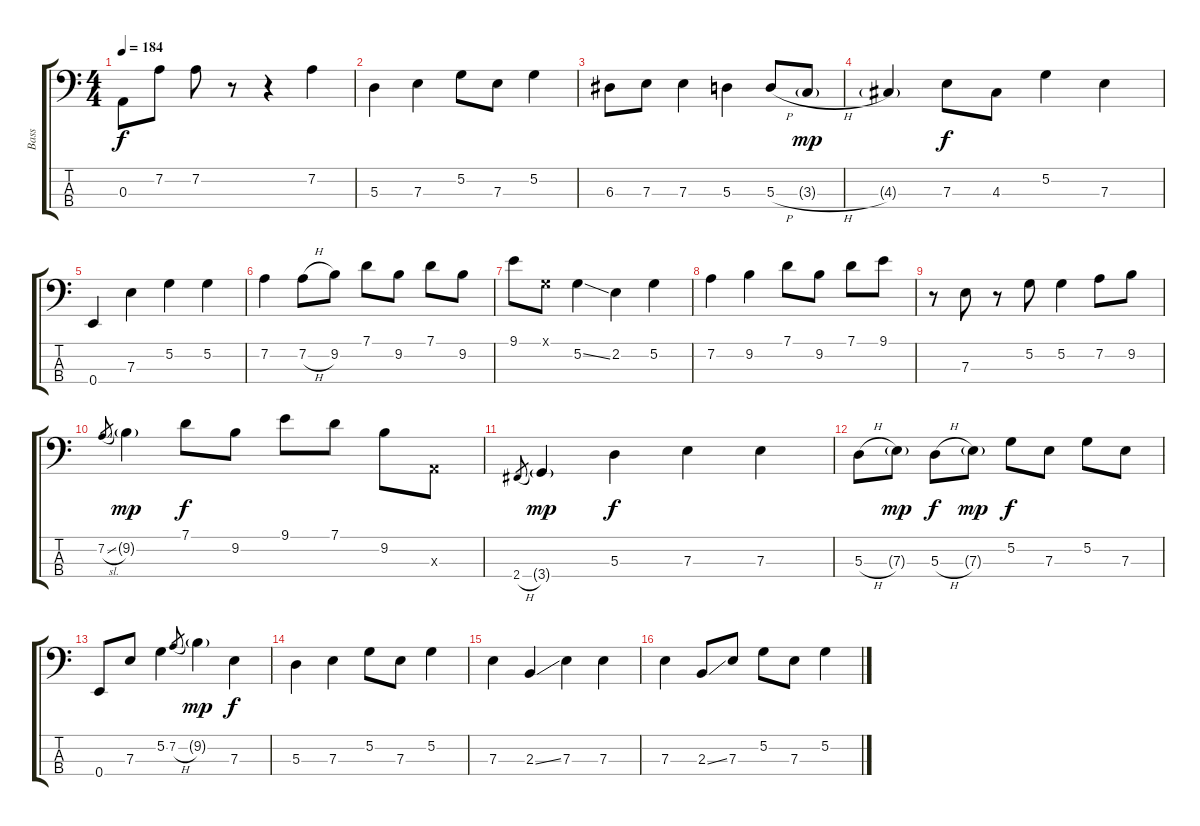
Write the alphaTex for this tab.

\track ("Bass" "Bass") {instrument acousticbass}
\staff {score tabs}
\tuning (G2 D2 A1 E1) {hide}
\ts (4 4)
\tempo 184
\clef f4
\ks c
0.3{t}.8{dy f} 7.2.8 7.2.8 r.8 r.4 7.2.4 |
5.3.4 7.3.4 5.2.8 7.3.8 5.2.4 |
6.3.8 7.3.8 7.3.4 5.3.4 5.3{h}.8 3.3{h g}.8{dy mp} |
4.3{g}.4 7.3.8{dy f} 4.3.8 5.2.4 7.3.4 |
0.4.4 7.3.4 5.2.4 5.2.4 |
7.2.4 7.2{h}.8 9.2.8 7.1.8 9.2.8 7.1.8 9.2.8 |
9.1.8 0.1{x}.8 5.2{ss}.4 2.2.4 5.2.4 |
7.2.4 9.2.4 7.1.8 9.2.8 7.1.8 9.1.8 |
r.8 7.3.8 r.8 5.2.8 5.2.4 7.2.8 9.2.8 |
7.2{sl}.8{gr} 9.2{g}.4{dy mp} 7.1.8{dy f} 9.2.8 9.1.8 7.1.8 9.2.8 0.3{x}.8 |
2.4{h}.8{gr} 3.4{g}.4{dy mp} 5.3.4{dy f} 7.3.4 7.3.4 |
5.3{h}.8 7.3{g}.8{dy mp} 5.3{h}.8{dy f} 7.3{g}.8{dy mp} 5.2.8{dy f} 7.3.8 5.2.8 7.3.8 |
0.4.8 7.3.8 5.2.4 7.2{h}.8{gr} 9.2{g}.4{dy mp} 7.3.4{dy f} |
5.3.4 7.3.4 5.2.8 7.3.8 5.2.4 |
7.3.4 2.3{ss}.4 7.3.4 7.3.4 |
7.3.4 2.3{ss}.8 7.3.8 5.2.8 7.3.8 5.2.4
